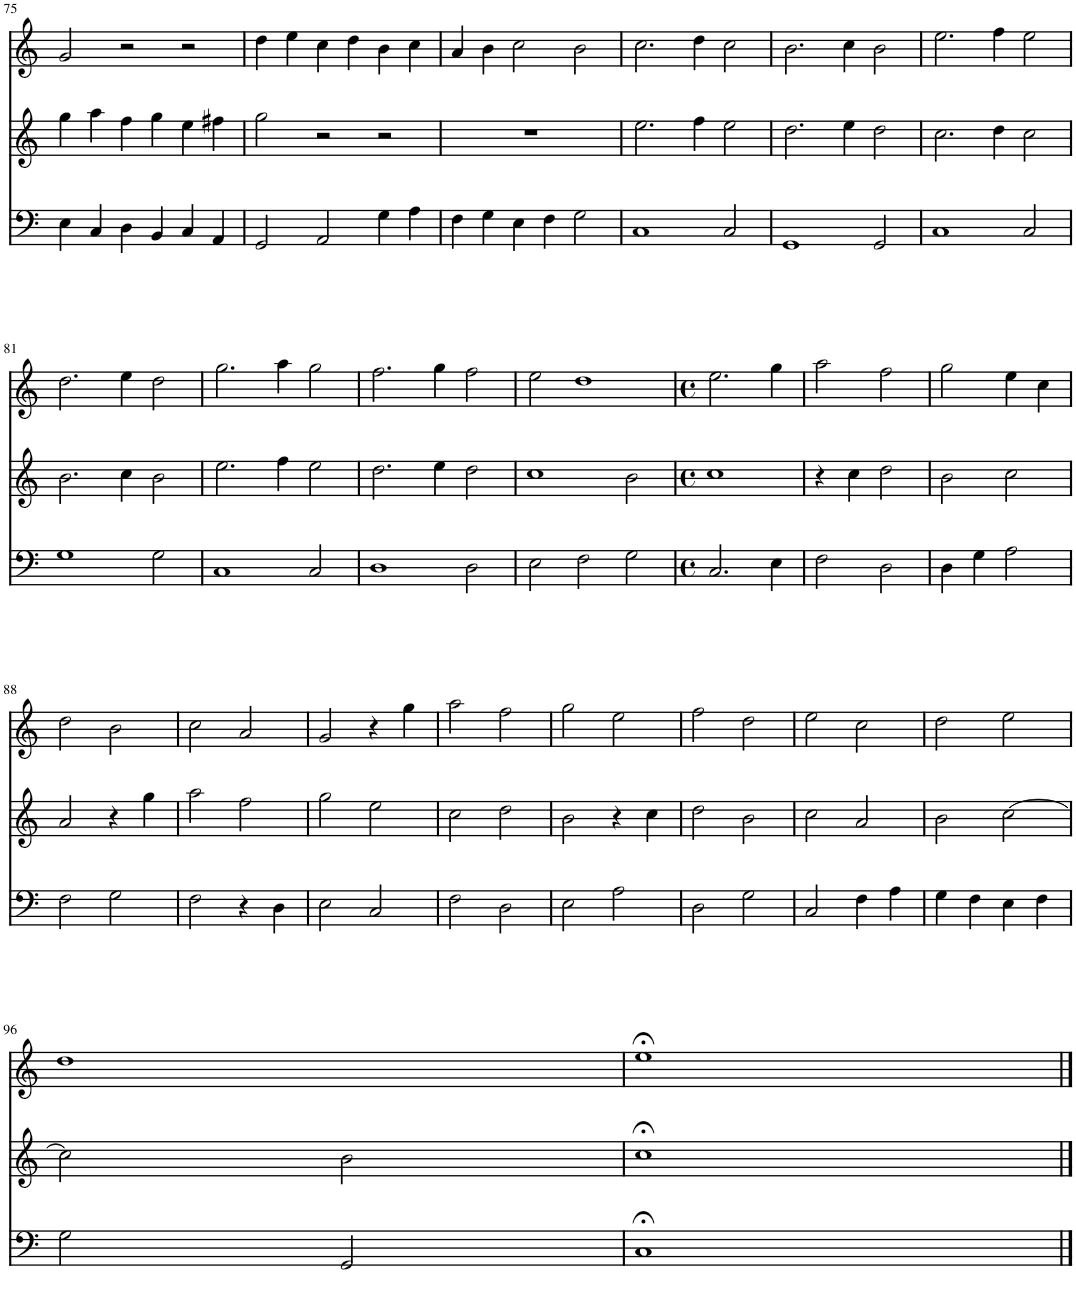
**kern	**kern	**kern
*part3	*part2	*part1
*staff3	*staff2	*staff1
*I"Basso	*I"Canto II	*I"Canto I
!!LO:PB:g=z
*clefF4	*clefG2	*clefG2
*k[]	*k[]	*k[]
*M3/2	*M3/2	*M3/2
=75	=75	=75
4E\	4gg\	2g/
4C/	4aa\	.
4D\	4ff\	2r
4BB/	4gg\	.
4C/	4ee\	2r
4AA/	4ff#X\	.
=76	=76	=76
2GG/	2gg\	4dd\
.	.	4ee\
2AA/	2r	4cc\
.	.	4dd\
4G\	2r	4b\
4A\	.	4cc\
=77	=77	=77
4F\	1.r	4a/
4G\	.	4b\
4E\	.	2cc\
4F\	.	.
2G\	.	2b\
=78	=78	=78
1C	2.ee\	2.cc\
.	4ff\	4dd\
2C/	2ee\	2cc\
=79	=79	=79
1GG	2.dd\	2.b\
.	4ee\	4cc\
2GG/	2dd\	2b\
=80	=80	=80
1C	2.cc\	2.ee\
.	4dd\	4ff\
2C/	2cc\	2ee\
!!LO:LB:g=z
=81	=81	=81
1G	2.b\	2.dd\
.	4cc\	4ee\
2G\	2b\	2dd\
=82	=82	=82
1C	2.ee\	2.gg\
.	4ff\	4aa\
2C/	2ee\	2gg\
=83	=83	=83
1D	2.dd\	2.ff\
.	4ee\	4gg\
2D\	2dd\	2ff\
=84	=84	=84
2E\	1cc	2ee\
2F\	.	1dd
2G\	2b\	.
=85	=85	=85
*M4/4	*M4/4	*M4/4
*met(c)	*met(c)	*met(c)
2.C/	1cc	2.ee\
4E\	.	4gg\
=86	=86	=86
2F\	4r	2aa\
.	4cc\	.
2D\	2dd\	2ff\
=87	=87	=87
4D\	2b\	2gg\
4G\	.	.
2A\	2cc\	4ee\
.	.	4cc\
!!LO:LB:g=z
=88	=88	=88
2F\	2a/	2dd\
2G\	4r	2b\
.	4gg\	.
=89	=89	=89
2F\	2aa\	2cc\
4r	2ff\	2a/
4D\	.	.
=90	=90	=90
2E\	2gg\	2g/
2C/	2ee\	4r
.	.	4gg\
=91	=91	=91
2F\	2cc\	2aa\
2D\	2dd\	2ff\
=92	=92	=92
2E\	2b\	2gg\
2A\	4r	2ee\
.	4cc\	.
=93	=93	=93
2D\	2dd\	2ff\
2G\	2b\	2dd\
=94	=94	=94
2C/	2cc\	2ee\
4F\	2a/	2cc\
4A\	.	.
=95	=95	=95
4G\	2b\	2dd\
4F\	.	.
4E\	[2cc\	2ee\
4F\	.	.
!!LO:LB:g=z
=96	=96	=96
2G\	2cc\]	1dd
2GG/	2b\	.
=97	=97	=97
1C;<	1cc;<	1ee;<
==	==	==
*-	*-	*-
